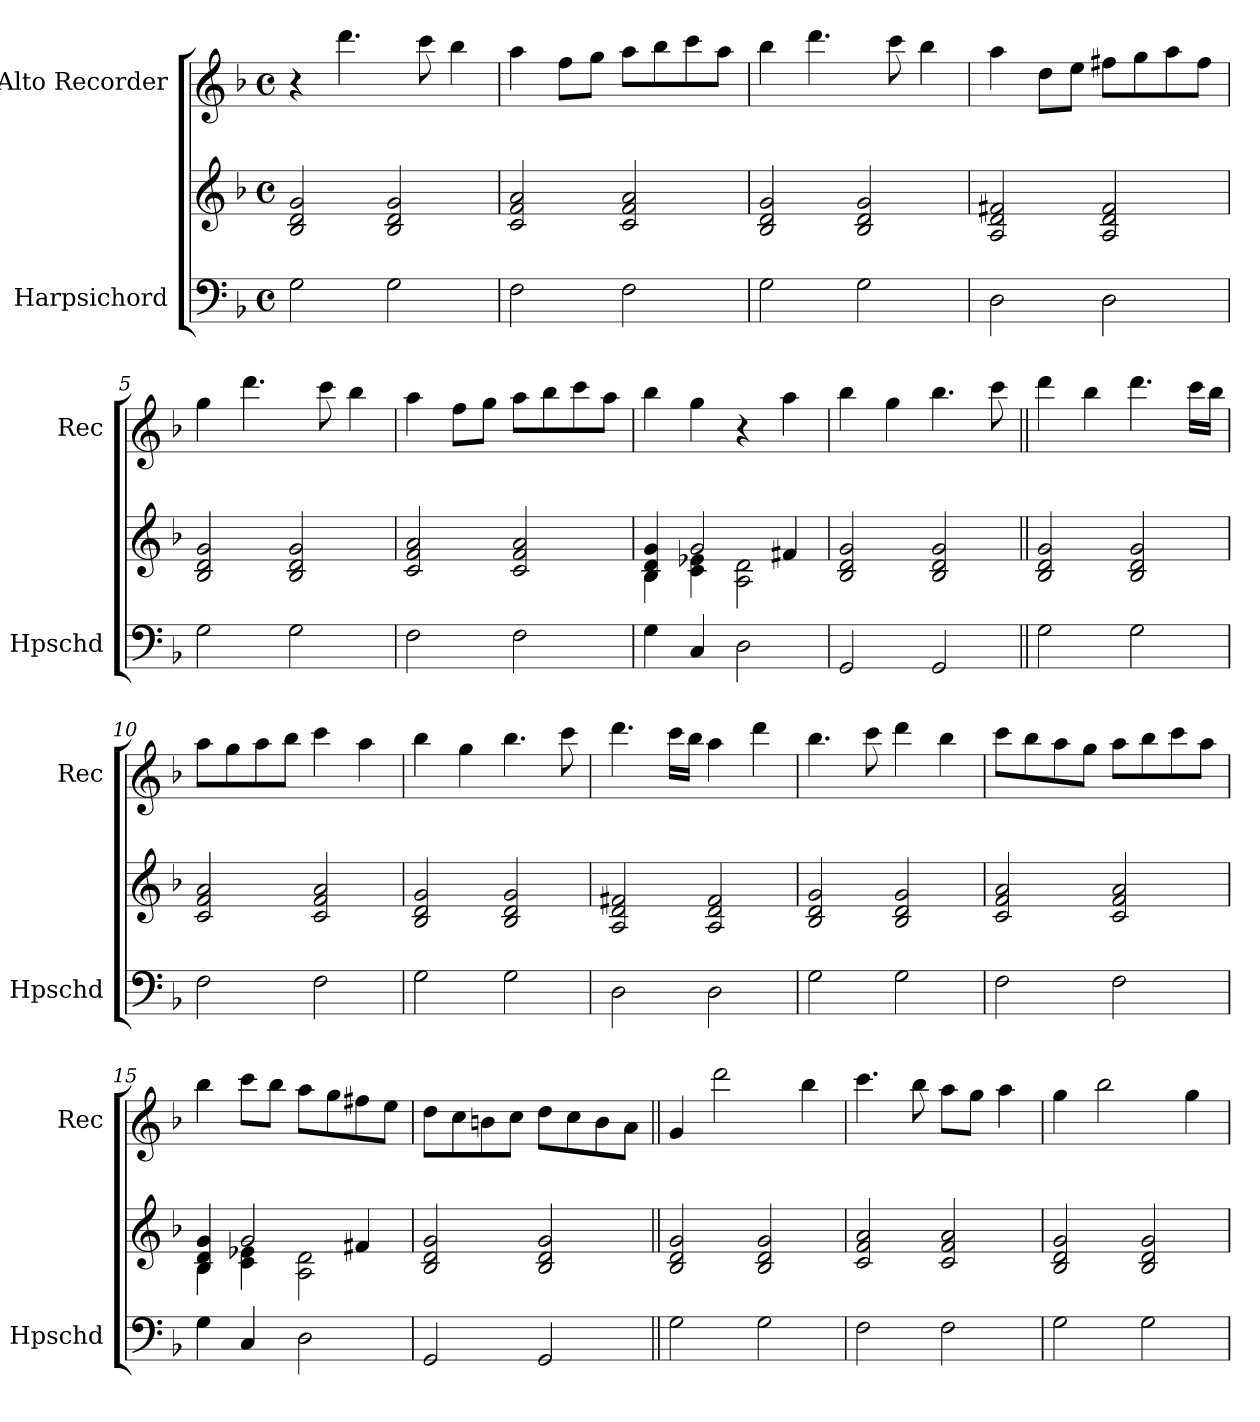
**kern	**kern	**kern
*part2	*part2	*part1
*staff3	*staff2	*staff1
*I"Harpsichord	*	*I"Alto Recorder
*I'Hpschd	*	*I'Rec
*clefF4	*clefG2	*clefG2
*k[b-]	*k[b-]	*k[b-]
*M4/4	*M4/4	*M4/4
*met(c)	*met(c)	*met(c)
=1	=1	=1
2G\	2B-/ 2d/ 2g/	4r
.	.	4.ddd\
2G\	2B-/ 2d/ 2g/	.
.	.	8ccc\
.	.	4bb-\
=2	=2	=2
2F\	2c/ 2f/ 2a/	4aa\
.	.	8ff\L
.	.	8gg\J
2F\	2c/ 2f/ 2a/	8aa\L
.	.	8bb-\
.	.	8ccc\
.	.	8aa\J
=3	=3	=3
2G\	2B-/ 2d/ 2g/	4bb-\
.	.	4.ddd\
2G\	2B-/ 2d/ 2g/	.
.	.	8ccc\
.	.	4bb-\
=4	=4	=4
2D\	2A/ 2d/ 2f#X/	4aa\
.	.	8dd\L
.	.	8ee\J
2D\	2A/ 2d/ 2f#/	8ff#X\L
.	.	8gg\
.	.	8aa\
.	.	8ff#\J
=5	=5	=5
2G\	2B-/ 2d/ 2g/	4gg\
.	.	4.ddd\
2G\	2B-/ 2d/ 2g/	.
.	.	8ccc\
.	.	4bb-\
=6	=6	=6
2F\	2c/ 2f/ 2a/	4aa\
.	.	8ff\L
.	.	8gg\J
2F\	2c/ 2f/ 2a/	8aa\L
.	.	8bb-\
.	.	8ccc\
.	.	8aa\J
=7	=7	=7
*	*^	*
4G\	4B-/ 4d/ 4g/	4B-\	4bb-\
4C/	2g/	4c\ 4e-X\	4gg\
2D\	.	2A\ 2d\	4r
.	4f#X/	.	4aa\
!!LO:LB:g=z
=8	=8	=8	=8
2GG/	2B-/ 2d/ 2g/	1ryy	4bb-\
.	.	.	4gg\
2GG/	2B-/ 2d/ 2g/	.	4.bb-\
.	.	.	8ccc\
*	*v	*v	*
=9||	=9||	=9||
2G\	2B-/ 2d/ 2g/	4ddd\
.	.	4bb-\
2G\	2B-/ 2d/ 2g/	4.ddd\
.	.	16ccc\LL
.	.	16bb-\JJ
=10	=10	=10
2F\	2c/ 2f/ 2a/	8aa\L
.	.	8gg\
.	.	8aa\
.	.	8bb-\J
2F\	2c/ 2f/ 2a/	4ccc\
.	.	4aa\
=11	=11	=11
2G\	2B-/ 2d/ 2g/	4bb-\
.	.	4gg\
2G\	2B-/ 2d/ 2g/	4.bb-\
.	.	8ccc\
=12	=12	=12
2D\	2A/ 2d/ 2f#X/	4.ddd\
.	.	16ccc\LL
.	.	16bb-\JJ
2D\	2A/ 2d/ 2f#/	4aa\
.	.	4ddd\
=13	=13	=13
2G\	2B-/ 2d/ 2g/	4.bb-\
.	.	8ccc\
2G\	2B-/ 2d/ 2g/	4ddd\
.	.	4bb-\
=14	=14	=14
2F\	2c/ 2f/ 2a/	8ccc\L
.	.	8bb-\
.	.	8aa\
.	.	8gg\J
2F\	2c/ 2f/ 2a/	8aa\L
.	.	8bb-\
.	.	8ccc\
.	.	8aa\J
!!LO:LB:g=z
=15	=15	=15
*	*^	*
4G\	4B-/ 4d/ 4g/	4B-\	4bb-\
4C/	2g/	4c\ 4e-X\	8ccc\L
.	.	.	8bb-\J
2D\	.	2A\ 2d\	8aa\L
.	.	.	8gg\
.	4f#X/	.	8ff#X\
.	.	.	8ee\J
=16	=16	=16	=16
2GG/	2B-/ 2d/ 2g/	1ryy	8dd\L
.	.	.	8cc\
.	.	.	8bn\
.	.	.	8cc\J
2GG/	2B-/ 2d/ 2g/	.	8dd\L
.	.	.	8cc\
.	.	.	8b\
.	.	.	8a\J
*	*v	*v	*
=17||	=17||	=17||
2G\	2B-/ 2d/ 2g/	4g/
.	.	2ddd\
2G\	2B-/ 2d/ 2g/	.
.	.	4bb-\
=18	=18	=18
2F\	2c/ 2f/ 2a/	4.ccc\
.	.	8bb-\
2F\	2c/ 2f/ 2a/	8aa\L
.	.	8gg\J
.	.	4aa\
=19	=19	=19
2G\	2B-/ 2d/ 2g/	4gg\
.	.	2bb-\
2G\	2B-/ 2d/ 2g/	.
.	.	4gg\
=	=	=
*-	*-	*-
